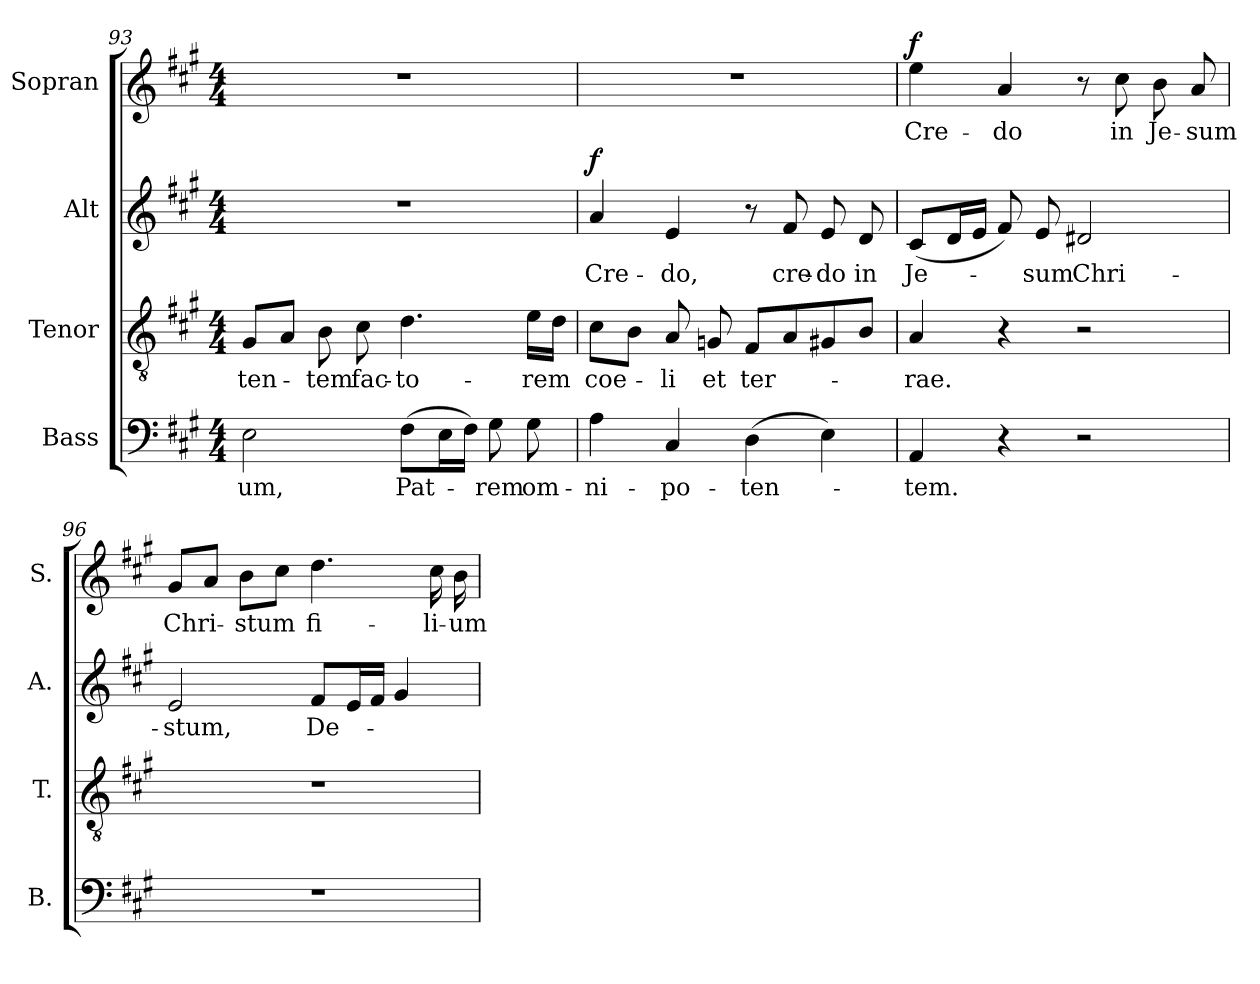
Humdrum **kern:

**kern	**text	**kern	**text	**kern	**text	**dynam	**kern	**text	**dynam
*part4	*part4	*part3	*part3	*part2	*part2	*part2	*part1	*part1	*part1
*staff4	*staff4	*staff3	*staff3	*staff2	*staff2	*staff2	*staff1	*staff1	*staff1
*I"Bass	*	*I"Tenor	*	*I"Alt	*	*	*I"Sopran	*	*
*I'B.	*	*I'T.	*	*I'A.	*	*	*I'S.	*	*
*clefF4	*	*clefGv2	*	*clefG2	*	*	*clefG2	*	*
*k[f#c#g#]	*	*k[f#c#g#]	*	*k[f#c#g#]	*	*	*k[f#c#g#]	*	*
*A:	*	*A:	*	*A:	*	*	*A:	*	*
*M4/4	*	*M4/4	*	*M4/4	*	*	*M4/4	*	*
=93	=93	=93	=93	=93	=93	=93	=93	=93	=93
!	!LO:LY:b	!	!LO:LY:b	!	!	!	!	!	!
2E\	-um,	8G#/L	-ten-	1r	.	.	1r	.	.
.	.	8A/J	.	.	.	.	.	.	.
!	!	!	!LO:LY:b	!	!	!	!	!	!
.	.	8B\	-tem	.	.	.	.	.	.
!	!	!	!LO:LY:b	!	!	!	!	!	!
.	.	8c#\	fac-	.	.	.	.	.	.
!	!LO:LY:b	!	!LO:LY:b	!	!	!	!	!	!
(>8F#\L	Pat-	4.d\	-to-	.	.	.	.	.	.
16E\L	.	.	.	.	.	.	.	.	.
16F#\JJ)	.	.	.	.	.	.	.	.	.
!	!LO:LY:b	!	!	!	!	!	!	!	!
8G#\	-rem	.	.	.	.	.	.	.	.
!	!LO:LY:b	!	!LO:LY:b	!	!	!	!	!	!
8G#\	om-	16e\LL	-rem	.	.	.	.	.	.
.	.	16d\JJ	.	.	.	.	.	.	.
!!LO:PB:g=z
=94	=94	=94	=94	=94	=94	=94	=94	=94	=94
!	!LO:LY:b	!	!LO:LY:b	!	!LO:LY:b	!LO:DY:a	!	!	!
4A\	-ni-	8c#\L	coe-	4a/	Cre-	f	1r	.	.
.	.	8B\J	.	.	.	.	.	.	.
!	!LO:LY:b	!	!LO:LY:b	!	!LO:LY:b	!	!	!	!
4C#/	-po-	8A/	-li	4e/	-do,	.	.	.	.
!	!	!	!LO:LY:b	!	!	!	!	!	!
.	.	8Gn/	et	.	.	.	.	.	.
!	!LO:LY:b	!	!LO:LY:b	!	!	!	!	!	!
(>4D\	-ten-	8F#/L	ter-	8r	.	.	.	.	.
!	!	!	!	!	!LO:LY:b	!	!	!	!
.	.	8A/	.	8f#/	cre-	.	.	.	.
!	!	!	!	!	!LO:LY:b	!	!	!	!
4E\)	.	8G#X/	.	8e/	-do	.	.	.	.
!	!	!	!	!	!LO:LY:b	!	!	!	!
.	.	8B/J	.	8d/	in	.	.	.	.
=95	=95	=95	=95	=95	=95	=95	=95	=95	=95
!	!LO:LY:b	!	!LO:LY:b	!	!LO:LY:b	!	!	!LO:LY:b	!LO:DY:a
4AA/	-tem.	4A/	-rae.	(<8c#/L	Je-	.	4ee\	Cre-	f
.	.	.	.	16d/L	.	.	.	.	.
.	.	.	.	16e/JJ	.	.	.	.	.
!	!	!	!	!	!	!	!	!LO:LY:b	!
4r	.	4r	.	8f#/)	.	.	4a/	-do	.
!	!	!	!	!	!LO:LY:b	!	!	!	!
.	.	.	.	8e/	-sum	.	.	.	.
!	!	!	!	!	!LO:LY:b	!	!	!	!
2r	.	2r	.	2d#X/	Chri-	.	8r	.	.
!	!	!	!	!	!	!	!	!LO:LY:b	!
.	.	.	.	.	.	.	8cc#\	in	.
!	!	!	!	!	!	!	!	!LO:LY:b	!
.	.	.	.	.	.	.	8b\	Je-	.
!	!	!	!	!	!	!	!	!LO:LY:b	!
.	.	.	.	.	.	.	8a/	-sum	.
=96	=96	=96	=96	=96	=96	=96	=96	=96	=96
!	!	!	!	!	!LO:LY:b	!	!	!LO:LY:b	!
1r	.	1r	.	2e/	-stum,	.	8g#/L	Chri-	.
.	.	.	.	.	.	.	8a/J	.	.
!	!	!	!	!	!	!	!	!LO:LY:b	!
.	.	.	.	.	.	.	8b\L	-stum	.
.	.	.	.	.	.	.	8cc#\J	.	.
!	!	!	!	!	!LO:LY:b	!	!	!LO:LY:b	!
.	.	.	.	8f#/L	De-	.	4.dd\	fi-	.
.	.	.	.	16e/L	.	.	.	.	.
.	.	.	.	16f#/JJ	.	.	.	.	.
.	.	.	.	4g#/	.	.	.	.	.
!	!	!	!	!	!	!	!	!LO:LY:b	!
.	.	.	.	.	.	.	16cc#\	-li-	.
!	!	!	!	!	!	!	!	!LO:LY:b	!
.	.	.	.	.	.	.	16b\	-um	.
=	=	=	=	=	=	=	=	=	=
*-	*-	*-	*-	*-	*-	*-	*-	*-	*-
